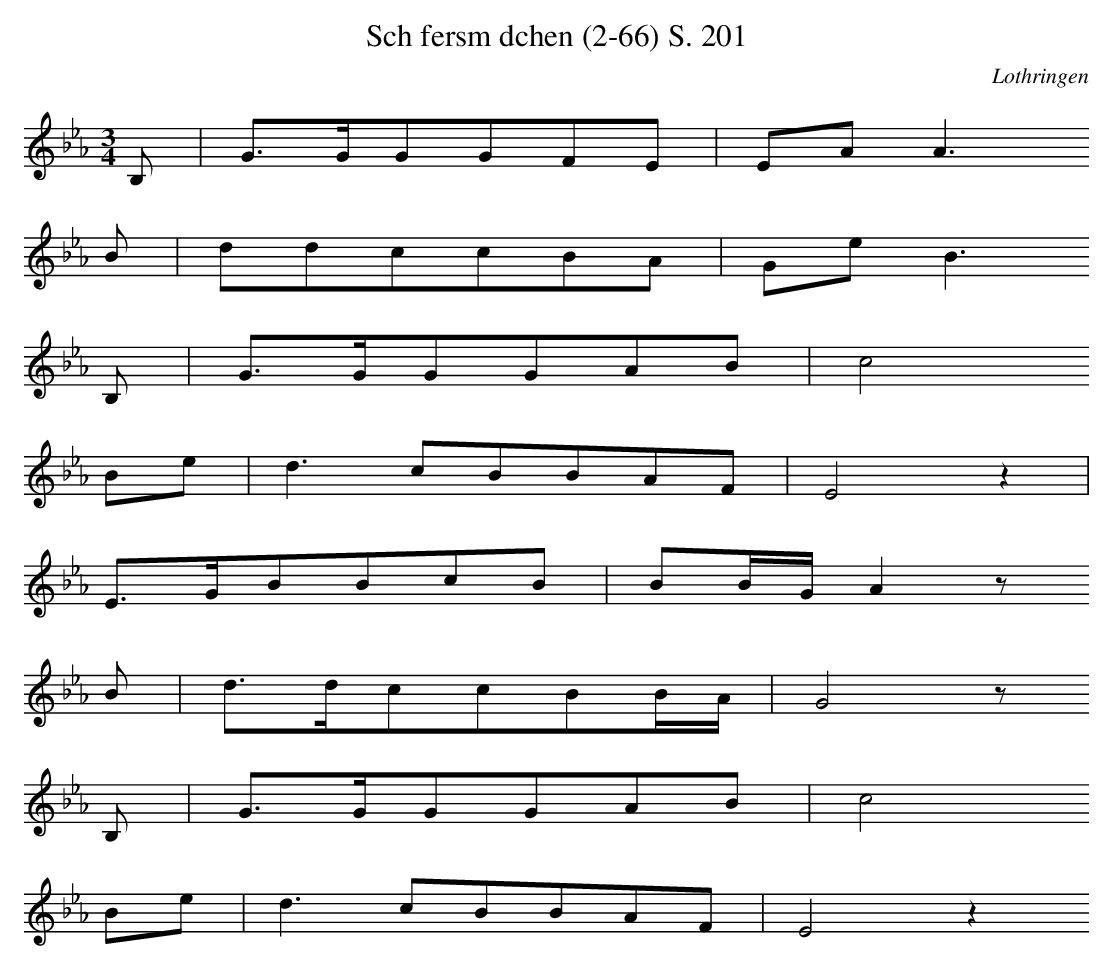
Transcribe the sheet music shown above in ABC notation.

X:1
T: Schfersmdchen (2-66) S. 201
O: Lothringen
M: 3/4
L: 1/16
K: Eb
B,2 | G3GG2G2F2E2 | E2A2A6
B2 | d2d2c2c2B2A2 | G2e2B6
B,2 | G3GG2G2A2B2 | c8
B2e2 | d6c2B2B2A2F2 | E8z4 |
E3GB2B2c2B2 | B2BGA4z2
B2 | d3dc2c2B2BA | G8z2
B,2 | G3GG2G2A2B2 | c8
B2e2 | d6c2B2B2A2F2 | E8z4
